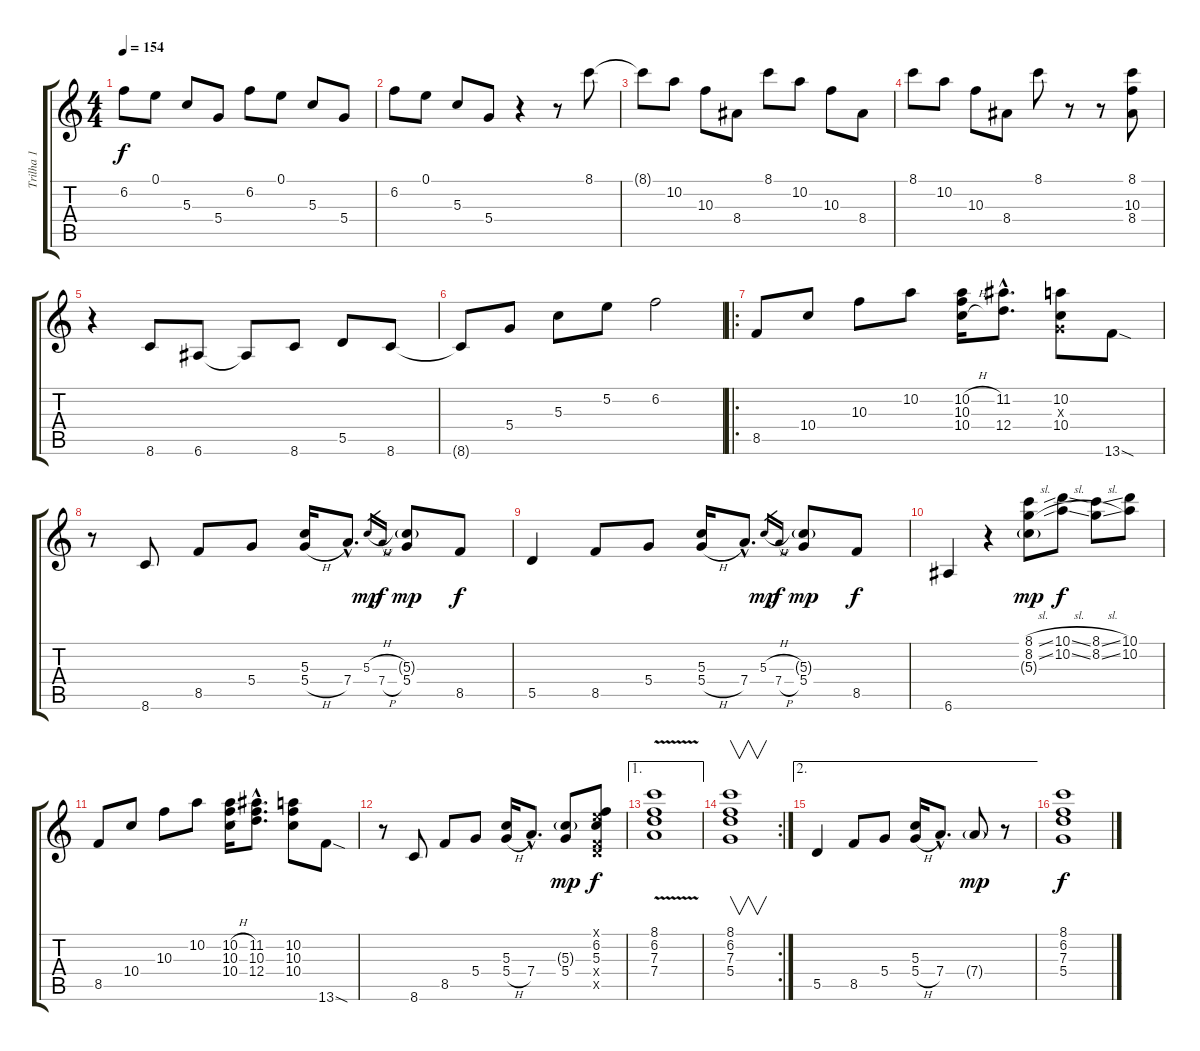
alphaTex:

\track ("Trilha 1" "Trilha 1") {instrument electricguitarclean}
\staff {score tabs}
\tuning (E4 B3 G3 D3 A2 E2) {hide}
\ts (4 4)
\tempo 154
\clef g2
\ks c
6.2{t}.8{dy f} 0.1.8 5.3.8 5.4.8 6.2.8 0.1.8 5.3.8 5.4.8 |
6.2.8 0.1.8 5.3.8 5.4.8 r.4 r.8 8.1.8 |
8.1{t}.8 10.2.8 10.3.8 8.4.8 8.1.8 10.2.8 10.3.8 8.4.8 |
8.1.8 10.2.8 10.3.8 8.4.8 8.1.8 r.8 r.8 (8.1 10.3 8.4).8 |
r.4 8.6.8 6.6.8 6.6{t}.8 8.6.8 5.5.8 8.6.8 |
8.6{t}.8 5.4.8 5.3.8 5.2.8 6.2.2 |
\ro
8.5.8 10.4.8 10.3.8 10.2.8 (10.2{h} 10.3 10.4{h}).16 (11.2{hac} 12.4{hac}).8{d} (10.2 0.3{x} 10.4).8 13.6{sod}.8 |
r.8 8.6.8 8.5.8 5.4.8 (5.3 5.4{h}).16 7.4{hac}.8{d} 5.3{h}.16{gr dy mp} 7.4{h}.16{gr dy f} (5.3{g} 5.4).8{dy mp} 8.5.8{dy f} |
5.5.4 8.5.8 5.4.8 (5.3 5.4{h}).16 7.4{hac}.8{d} 5.3{h}.16{gr dy mp} 7.4{h}.16{gr dy f} (5.3{g} 5.4).8{dy mp} 8.5.8{dy f} |
6.6.4 r.4 (8.1{sl} 8.2{sl} 5.3{g}).8{dy mp} (10.1{sl} 10.2{sl}).8{dy f} (8.1{sl} 8.2{sl}).8 (10.1 10.2).8 |
8.5.8 10.4.8 10.3.8 10.2.8 (10.2{h} 10.3{h} 10.4{h}).16 (11.2{hac} 10.3{hac} 12.4{hac}).8{d} (10.2 10.3 10.4).8 13.6{sod}.8 |
r.8 8.6.8 8.5.8 5.4.8 (5.3 5.4{h}).16 7.4{hac}.8{d} (5.3{g} 5.4).8{dy mp} (0.1{x} 6.2 5.3 0.4{x} 8.5{x}).8{dy f} |
\ae 1
(8.1{v} 6.2{v} 7.3{v} 7.4{v}).1 |
\rc 2
(8.1 6.2 7.3 5.4).1{v} |
\ae 2
5.5.4 8.5.8 5.4.8 (5.3 5.4{h}).16 7.4{hac}.8{d} 7.4{g}.8{dy mp} r.8 |
(8.1 6.2 7.3 5.4).1{dy f}
